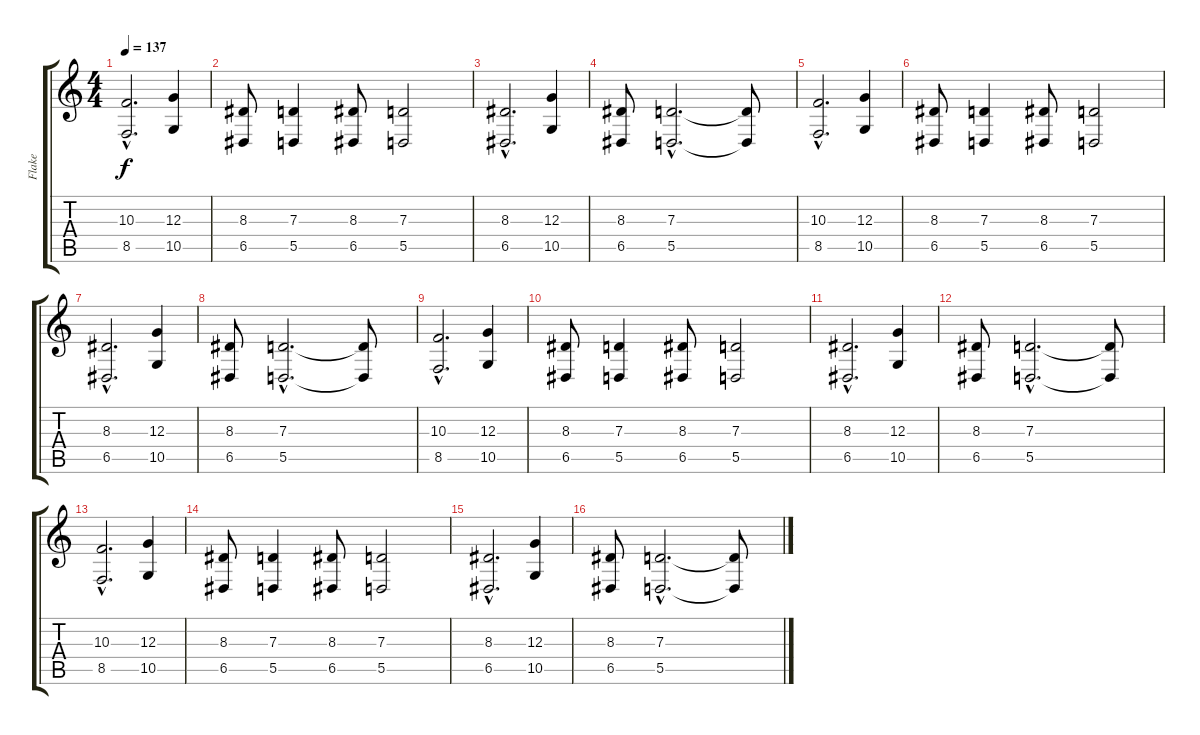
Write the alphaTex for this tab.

\track ("Flake" "Flake") {instrument choiraahs}
\staff {score tabs}
\tuning (E4 B3 G3 D3 A2 D2) {hide}
\ts (4 4)
\tempo 137
\clef g2
\ks c
(10.3{hac} 8.5{hac}).2{d dy f} (12.3 10.5).4 |
(8.3 6.5).8 (7.3 5.5).4 (8.3 6.5).8 (7.3 5.5).2 |
(8.3{hac} 6.5{hac}).2{d} (12.3 10.5).4 |
(8.3 6.5).8 (7.3{hac} 5.5{hac}).2{d} (7.3{t} 5.5{t}).8 |
(10.3{hac} 8.5{hac}).2{d} (12.3 10.5).4 |
(8.3 6.5).8 (7.3 5.5).4 (8.3 6.5).8 (7.3 5.5).2 |
(8.3{hac} 6.5{hac}).2{d} (12.3 10.5).4 |
(8.3 6.5).8 (7.3{hac} 5.5{hac}).2{d} (7.3{t} 5.5{t}).8 |
(10.3{hac} 8.5{hac}).2{d} (12.3 10.5).4 |
(8.3 6.5).8 (7.3 5.5).4 (8.3 6.5).8 (7.3 5.5).2 |
(8.3{hac} 6.5{hac}).2{d} (12.3 10.5).4 |
(8.3 6.5).8 (7.3{hac} 5.5{hac}).2{d} (7.3{t} 5.5{t}).8 |
(10.3{hac} 8.5{hac}).2{d} (12.3 10.5).4 |
(8.3 6.5).8 (7.3 5.5).4 (8.3 6.5).8 (7.3 5.5).2 |
(8.3{hac} 6.5{hac}).2{d} (12.3 10.5).4 |
(8.3 6.5).8 (7.3{hac} 5.5{hac}).2{d} (7.3{t} 5.5{t}).8
